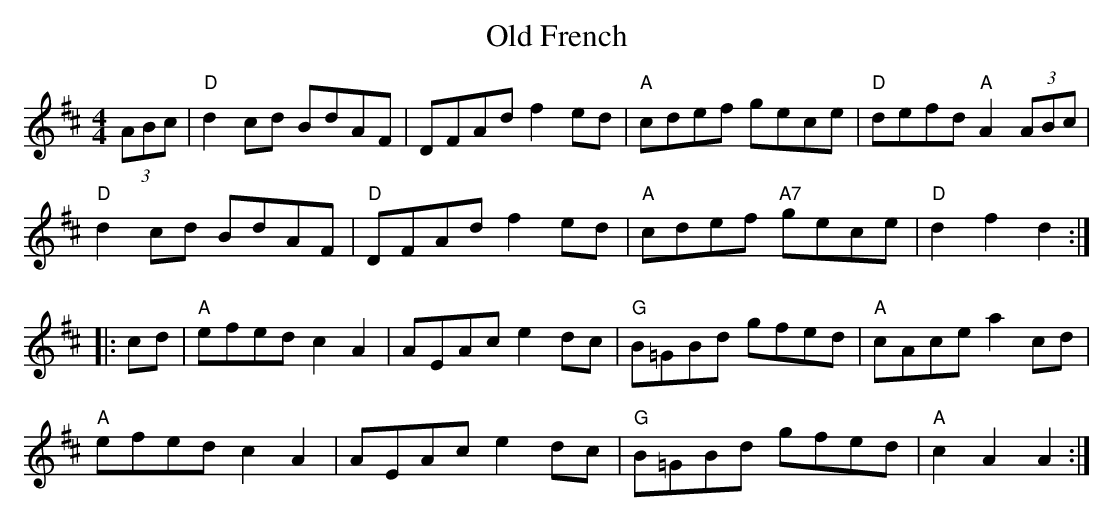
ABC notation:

X:1
T:Old French
M:4/4
L:1/4
K:D
(3A/2B/2c/2|"D"dc/2d/2 B/2d/2A/2F/2|D/2F/2A/2d/2 fe/2d/2|\
"A"c/2d/2e/2f/2 g/2e/2c/2e/2|"D"d/2e/2f/2d/2 "A"A(3A/2B/2c/2|
"D"dc/2d/2 B/2d/2A/2F/2|"D"D/2F/2A/2d/2 fe/2d/2|\
"A"c/2d/2e/2f/2 "A7"g/2e/2c/2e/2|"D"df d:|
|:c/2d/2|"A"e/2f/2e/2d/2 cA|A/2E/2A/2c/2 ed/2c/2|"G"B/2=G/2B/2d/2 g/2f/2e/2d/2|\
"A"c/2A/2c/2e/2 ac/2d/2|
"A"e/2f/2e/2d/2 cA|A/2E/2A/2c/2 ed/2c/2|"G"B/2=G/2B/2d/2 g/2f/2e/2d/2|"A"cA A\
:|
